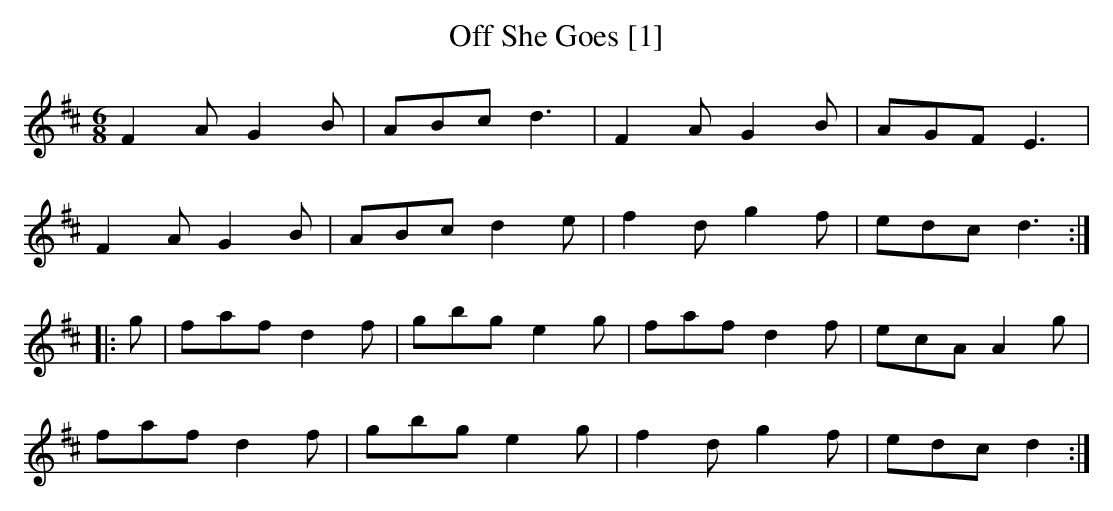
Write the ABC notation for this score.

X:1
T:Off She Goes [1]
M:6/8
L:1/8
K:D
F2AG2B|ABc d3|F2A G2B|AGF E3|
F2A G2B|ABc d2e|f2d g2f|edc d3:|
|:g|faf d2f |gbg e2g|faf d2f|ecA A2g|
faf d2f|gbg e2g|f2d g2f|edc d2:|
